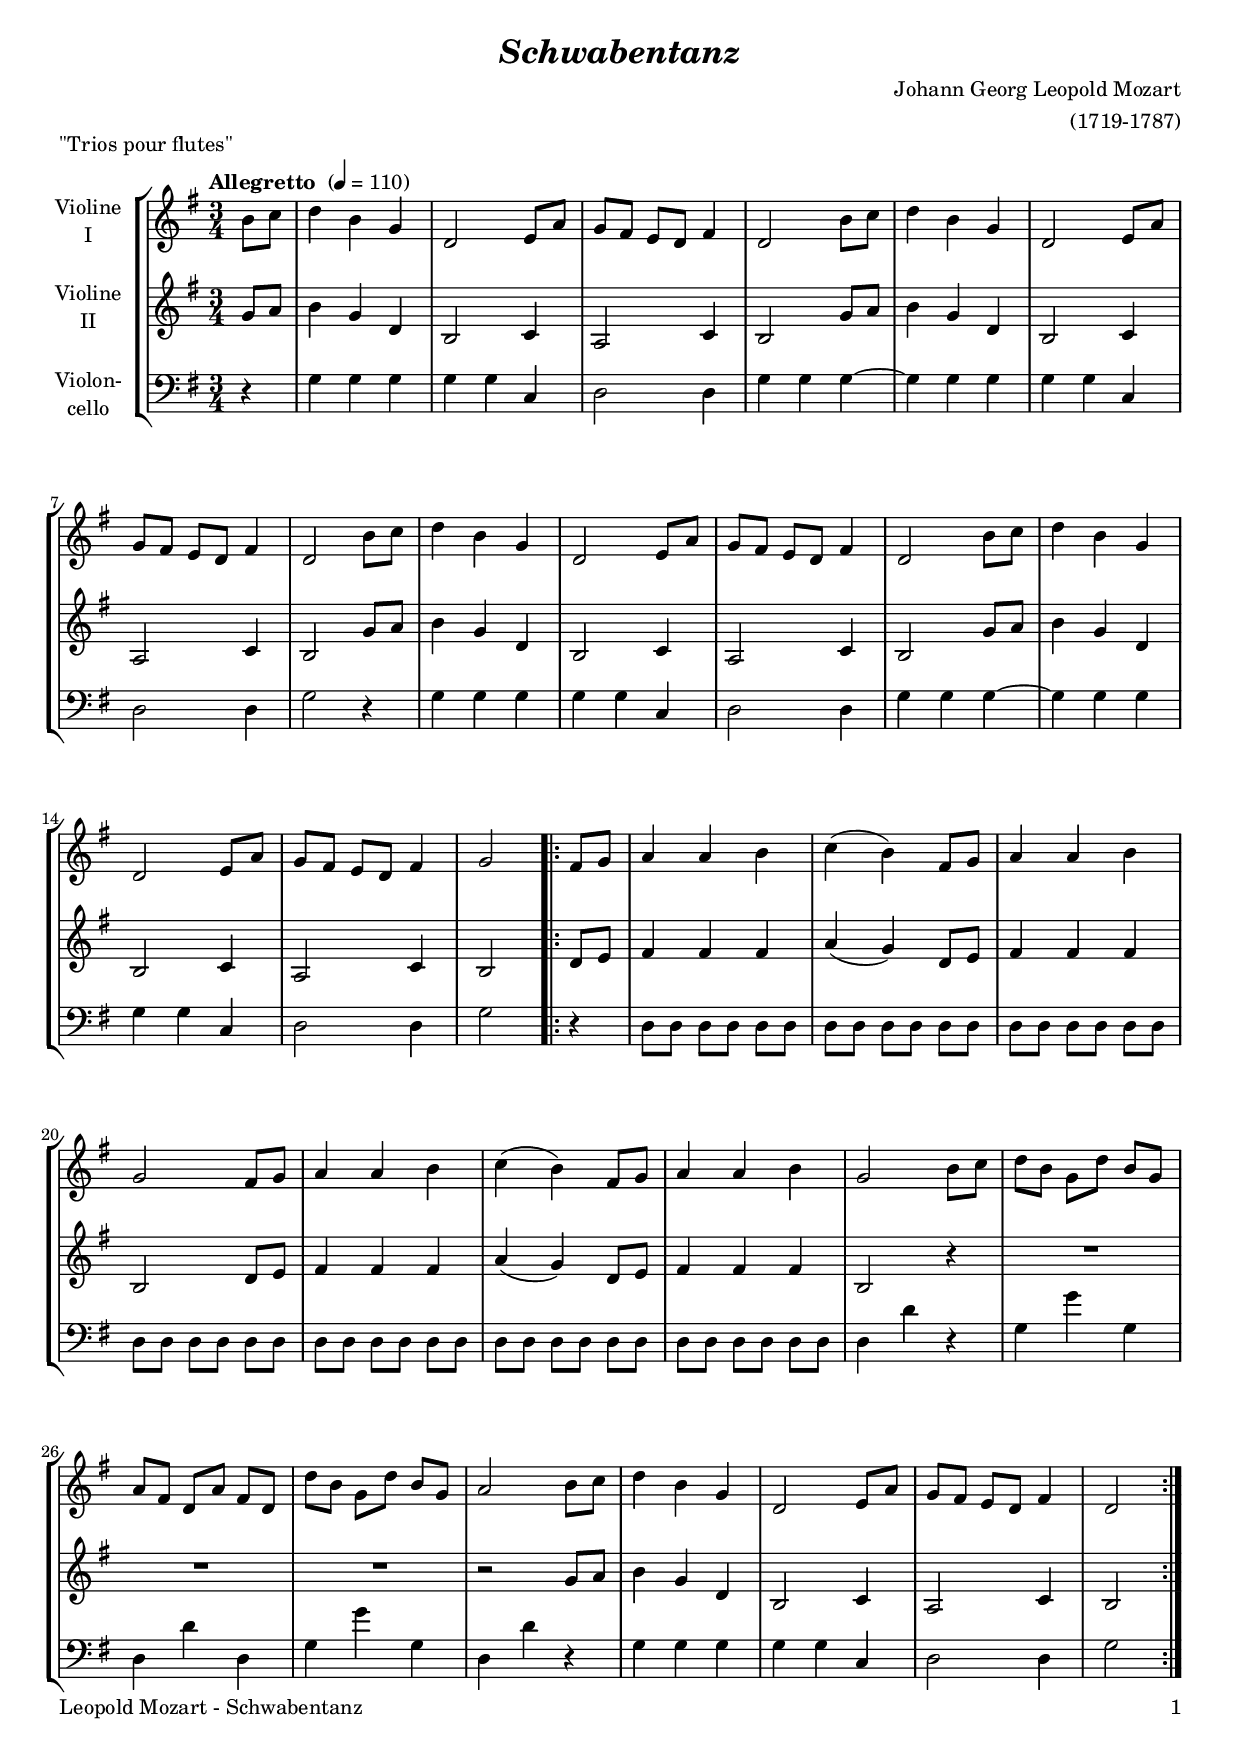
\version "2.24.1"
\include "deutsch.ly"

#(set-global-staff-size 18)

\header {
  title     = \markup \bold \italic "Schwabentanz"
  composer  = "Johann Georg Leopold Mozart"
  arranger  = "(1719-1787)"
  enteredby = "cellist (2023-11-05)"
  piece     = "\"Trios pour flutes\""
}

voiceconsts = {
 \key g \major
 \time 3/4
 \clef "treble"
% \numericTimeSignature
 \compressEmptyMeasures
  % Set default beaming for all staves
  \set Timing.beamExceptions = #'()
  \set Timing.baseMoment     = #(ly:make-moment 1 4)
  \set Timing.beatStructure  = #'(1 1 1)
 \tempo "Allegretto " 4=110
}

mivl = "violin"
miba = "cello"

va = \relative c'' {
  \voiceconsts

  \partial 4 h8 c
  d4 h g
  d2 e8 a
  g fis e d fis4

  d2 h'8 c
  d4 h g
  d2 e8 a
  g fis e d fis4

  d2 h'8 c
  d4 h g
  d2 e8 a
  g fis e d fis4

  d2 h'8 c
  d4 h g
  d2 e8 a
  g fis e d fis4

  g2
  \repeat volta 2 {
    fis8 g
    a4 a h
    c( h) fis8 g
    a4 a h

    g2 fis8 g
    a4 a h
    c( h) fis8 g
    a4 a h

    g2 h8 c
    d h g d' h g
    a fis d a' fis d
    d' h g d' h g

    a2 h8 c
    d4 h g
    d2 e8 a
    g fis e d fis4
    \partial 2 d2
  }
}

vb = \relative c'' {
  \voiceconsts
  
  \partial 4 g8 a
  h4 g d
  h2 c4
  a2 c4

  h2 g'8 a
  h4 g d
  h2 c4
  a2 c4

  h2 g'8 a
  h4 g d
  h2 c4
  a2 c4

  h2 g'8 a
  h4 g d
  h2 c4
  a2 c4

  h2
  \repeat volta 2 {
    d8 e
    fis4 fis fis
    a( g) d8 e
    fis4 fis fis

    h,2 d8 e
    fis4 fis fis
    a( g) d8 e
    fis4 fis fis

    h,2 r4
    R2.*3
    r2 g'8 a
    h4 g d
    h2 c4
    a2 c4
    \partial 2 h2
  }
}

vc = \relative c' {
  \voiceconsts
  \clef "bass"
  
  \partial 4 r4
  g g g
  g g c,
  d2 d4

  g g g~
  g g g
  g g c,
  d2 d4

  g2 r4
  g g g
  g g c,
  d2 d4

  g g g~
  g g g
  g g c,
  d2 d4

  g2
  \repeat volta 2 {
    r4
    d8 d d d d d
    d d d d d d
    d d d d d d
    
    d d d d d d
    d d d d d d
    d d d d d d
    d d d d d d

    d4 d' r
    g, g' g,
    d d' d,
    g g' g,

    d d' r
    g, g g
    g g c,
    d2 d4
    \partial 2 g2
  }
}


music = \new StaffGroup <<
      \new Staff {
        \set Staff.midiInstrument = \mivl
        \set Staff.instrumentName = \markup \center-column { "Violine" "I" }
        \transpose g g { \va }
      }
      
      \new Staff {
        \set Staff.midiInstrument = \mivl
        \set Staff.instrumentName = \markup \center-column { "Violine" "II" }
        \transpose g g { \vb }
      }
      
      \new Staff {
        \set Staff.midiInstrument = \miba
        \set Staff.instrumentName = \markup \center-column { "Violon-" "cello" }
        \transpose g g { \vc }
      }
>>

\book {
  \paper {
    print-page-number = ##t
    print-first-page-number = ##t
    ragged-last-bottom = ##f
    oddHeaderMarkup = \markup \null
    evenHeaderMarkup = \markup \null
    oddFooterMarkup = \markup {
      \fill-line {
        \if \should-print-page-number
        "Leopold Mozart - Schwabentanz" \fromproperty #'page:page-number-string
      }
    }
    evenFooterMarkup = \oddFooterMarkup
  } \score {
    \music
    \layout {}
  }

  \score {
    \unfoldRepeats \music

    \midi {
      \context {
        \Score
      }
    }
  }
}